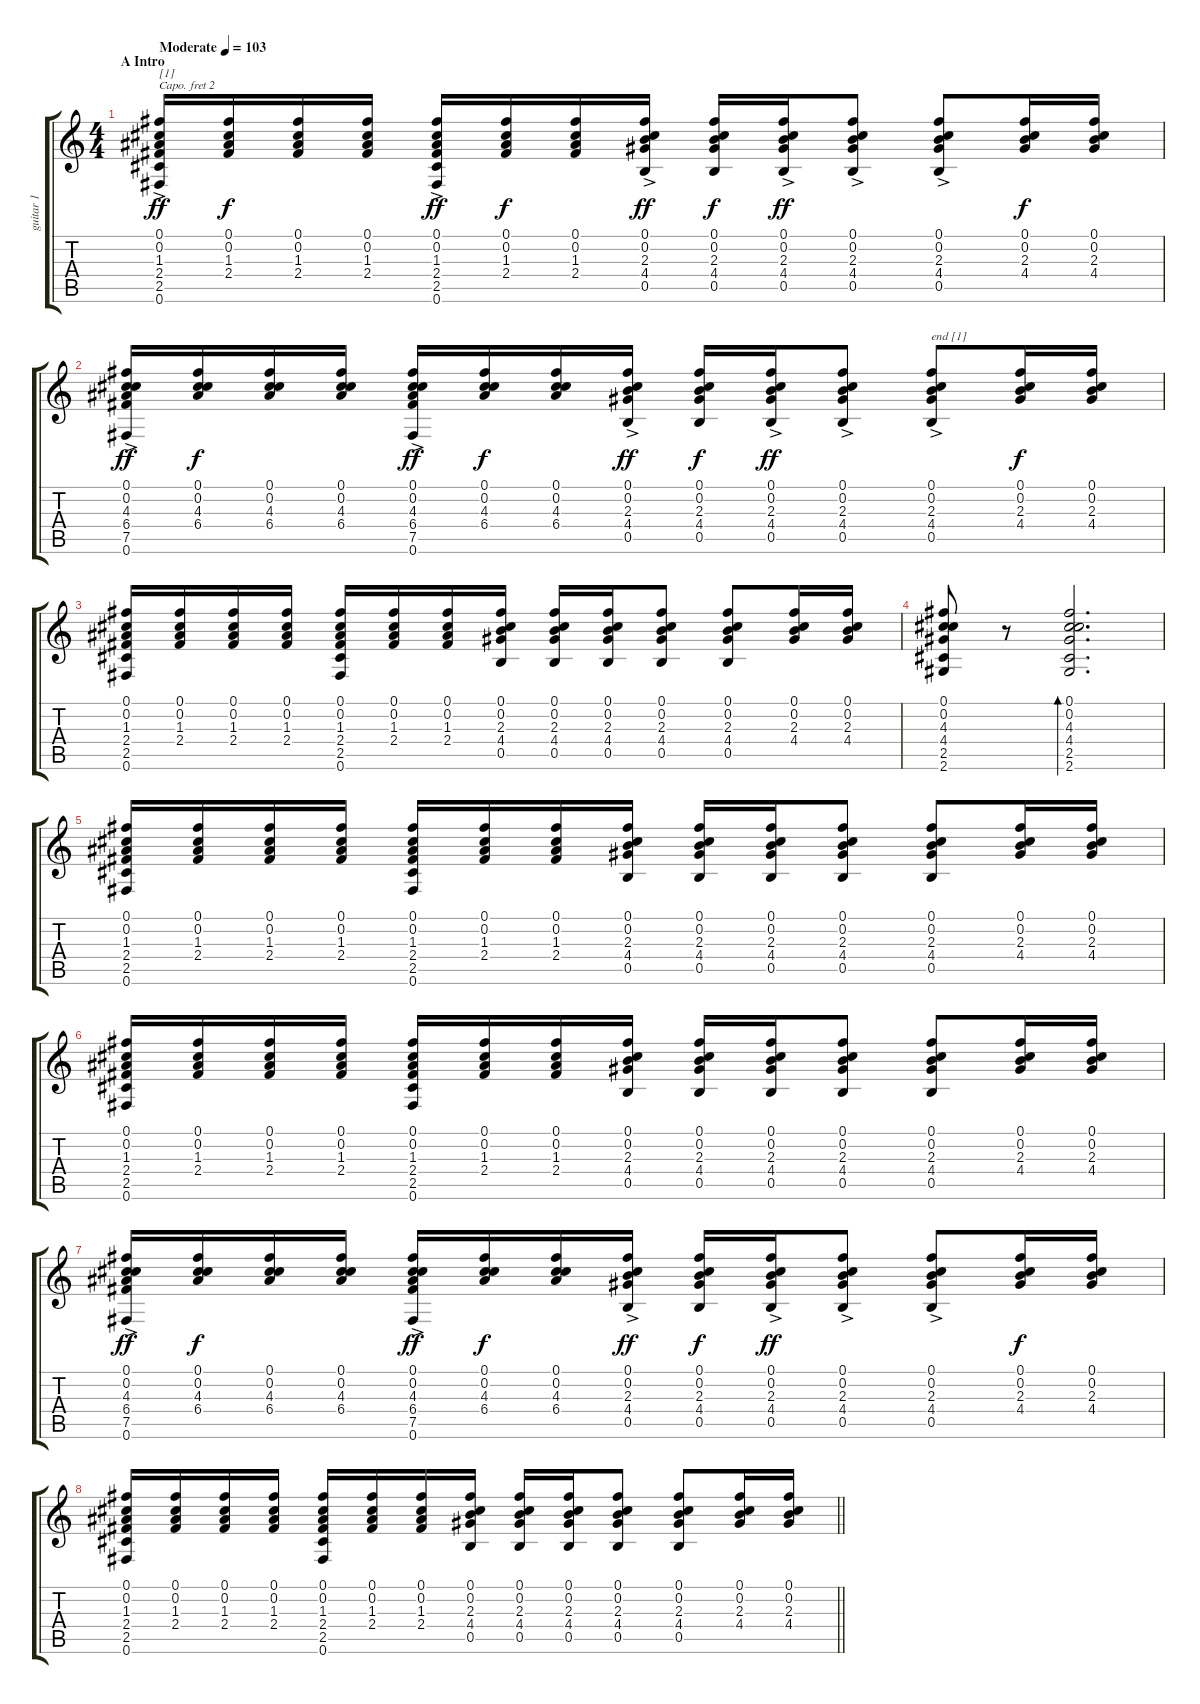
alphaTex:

\track ("guitar 1" "guitar 1") {instrument electricguitarclean}
\staff {score tabs}
\capo 2
\tuning (E4 B3 G3 D3 A2 E2) {hide}
\ts (4 4)
\section ("" "A Intro")
\tempo (103 "Moderate")
\clef g2
\ks c
(0.1{ac} 0.2{ac} 1.3{ac} 2.4{ac} 2.5{ac} 0.6{ac}).16{txt "[1]" dy ff instrument electricguitarclean} (0.1 0.2 1.3 2.4).16{dy f} (0.1 0.2 1.3 2.4).16 (0.1 0.2 1.3 2.4).16 (0.1{ac} 0.2{ac} 1.3{ac} 2.4{ac} 2.5{ac} 0.6{ac}).16{dy ff} (0.1 0.2 1.3 2.4).16{dy f} (0.1 0.2 1.3 2.4).16 (0.1{ac} 0.2{ac} 2.3{ac} 4.4{ac} 0.5{ac}).16{dy ff} (0.1 0.2 2.3 4.4 0.5).16{dy f} (0.1{ac} 0.2{ac} 2.3{ac} 4.4{ac} 0.5{ac}).16{dy ff} (0.1{ac} 0.2{ac} 2.3{ac} 4.4{ac} 0.5{ac}).8 (0.1{ac} 0.2{ac} 2.3{ac} 4.4{ac} 0.5{ac}).8 (0.1 0.2 2.3 4.4).16{dy f} (0.1 0.2 2.3 4.4).16 |
(0.1{ac} 0.2{ac} 4.3{ac} 6.4{ac} 7.5{ac} 0.6{ac}).16{dy ff} (0.1 0.2 4.3 6.4).16{dy f} (0.1 0.2 4.3 6.4).16 (0.1 0.2 4.3 6.4).16 (0.1{ac} 0.2{ac} 4.3{ac} 6.4{ac} 7.5{ac} 0.6{ac}).16{dy ff} (0.1 0.2 4.3 6.4).16{dy f} (0.1 0.2 4.3 6.4).16 (0.1{ac} 0.2{ac} 2.3{ac} 4.4{ac} 0.5{ac}).16{dy ff} (0.1 0.2 2.3 4.4 0.5).16{dy f} (0.1{ac} 0.2{ac} 2.3{ac} 4.4{ac} 0.5{ac}).16{dy ff} (0.1{ac} 0.2{ac} 2.3{ac} 4.4{ac} 0.5{ac}).8 (0.1{ac} 0.2{ac} 2.3{ac} 4.4{ac} 0.5{ac}).8{txt "end [1]"} (0.1 0.2 2.3 4.4).16{dy f} (0.1 0.2 2.3 4.4).16 |
(0.1 0.2 1.3 2.4 2.5 0.6).16 (0.1 0.2 1.3 2.4).16 (0.1 0.2 1.3 2.4).16 (0.1 0.2 1.3 2.4).16 (0.1 0.2 1.3 2.4 2.5 0.6).16 (0.1 0.2 1.3 2.4).16 (0.1 0.2 1.3 2.4).16 (0.1 0.2 2.3 4.4 0.5).16 (0.1 0.2 2.3 4.4 0.5).16 (0.1 0.2 2.3 4.4 0.5).16 (0.1 0.2 2.3 4.4 0.5).8 (0.1 0.2 2.3 4.4 0.5).8 (0.1 0.2 2.3 4.4).16 (0.1 0.2 2.3 4.4).16 |
(0.1 0.2 4.3 4.4 2.5 2.6).8 r.8 (0.1 0.2 4.3 4.4 2.5 2.6).2{d bd 30} |
(0.1 0.2 1.3 2.4 2.5 0.6).16 (0.1 0.2 1.3 2.4).16 (0.1 0.2 1.3 2.4).16 (0.1 0.2 1.3 2.4).16 (0.1 0.2 1.3 2.4 2.5 0.6).16 (0.1 0.2 1.3 2.4).16 (0.1 0.2 1.3 2.4).16 (0.1 0.2 2.3 4.4 0.5).16 (0.1 0.2 2.3 4.4 0.5).16 (0.1 0.2 2.3 4.4 0.5).16 (0.1 0.2 2.3 4.4 0.5).8 (0.1 0.2 2.3 4.4 0.5).8 (0.1 0.2 2.3 4.4).16 (0.1 0.2 2.3 4.4).16 |
(0.1 0.2 1.3 2.4 2.5 0.6).16 (0.1 0.2 1.3 2.4).16 (0.1 0.2 1.3 2.4).16 (0.1 0.2 1.3 2.4).16 (0.1 0.2 1.3 2.4 2.5 0.6).16 (0.1 0.2 1.3 2.4).16 (0.1 0.2 1.3 2.4).16 (0.1 0.2 2.3 4.4 0.5).16 (0.1 0.2 2.3 4.4 0.5).16 (0.1 0.2 2.3 4.4 0.5).16 (0.1 0.2 2.3 4.4 0.5).8 (0.1 0.2 2.3 4.4 0.5).8 (0.1 0.2 2.3 4.4).16 (0.1 0.2 2.3 4.4).16 |
(0.1{ac} 0.2{ac} 4.3{ac} 6.4{ac} 7.5{ac} 0.6{ac}).16{dy ff} (0.1 0.2 4.3 6.4).16{dy f} (0.1 0.2 4.3 6.4).16 (0.1 0.2 4.3 6.4).16 (0.1{ac} 0.2{ac} 4.3{ac} 6.4{ac} 7.5{ac} 0.6{ac}).16{dy ff} (0.1 0.2 4.3 6.4).16{dy f} (0.1 0.2 4.3 6.4).16 (0.1{ac} 0.2{ac} 2.3{ac} 4.4{ac} 0.5{ac}).16{dy ff} (0.1 0.2 2.3 4.4 0.5).16{dy f} (0.1{ac} 0.2{ac} 2.3{ac} 4.4{ac} 0.5{ac}).16{dy ff} (0.1{ac} 0.2{ac} 2.3{ac} 4.4{ac} 0.5{ac}).8 (0.1{ac} 0.2{ac} 2.3{ac} 4.4{ac} 0.5{ac}).8 (0.1 0.2 2.3 4.4).16{dy f} (0.1 0.2 2.3 4.4).16 |
\barLineRight lightlight
(0.1 0.2 1.3 2.4 2.5 0.6).16 (0.1 0.2 1.3 2.4).16 (0.1 0.2 1.3 2.4).16 (0.1 0.2 1.3 2.4).16 (0.1 0.2 1.3 2.4 2.5 0.6).16 (0.1 0.2 1.3 2.4).16 (0.1 0.2 1.3 2.4).16 (0.1 0.2 2.3 4.4 0.5).16 (0.1 0.2 2.3 4.4 0.5).16 (0.1 0.2 2.3 4.4 0.5).16 (0.1 0.2 2.3 4.4 0.5).8 (0.1 0.2 2.3 4.4 0.5).8 (0.1 0.2 2.3 4.4).16 (0.1 0.2 2.3 4.4).16
